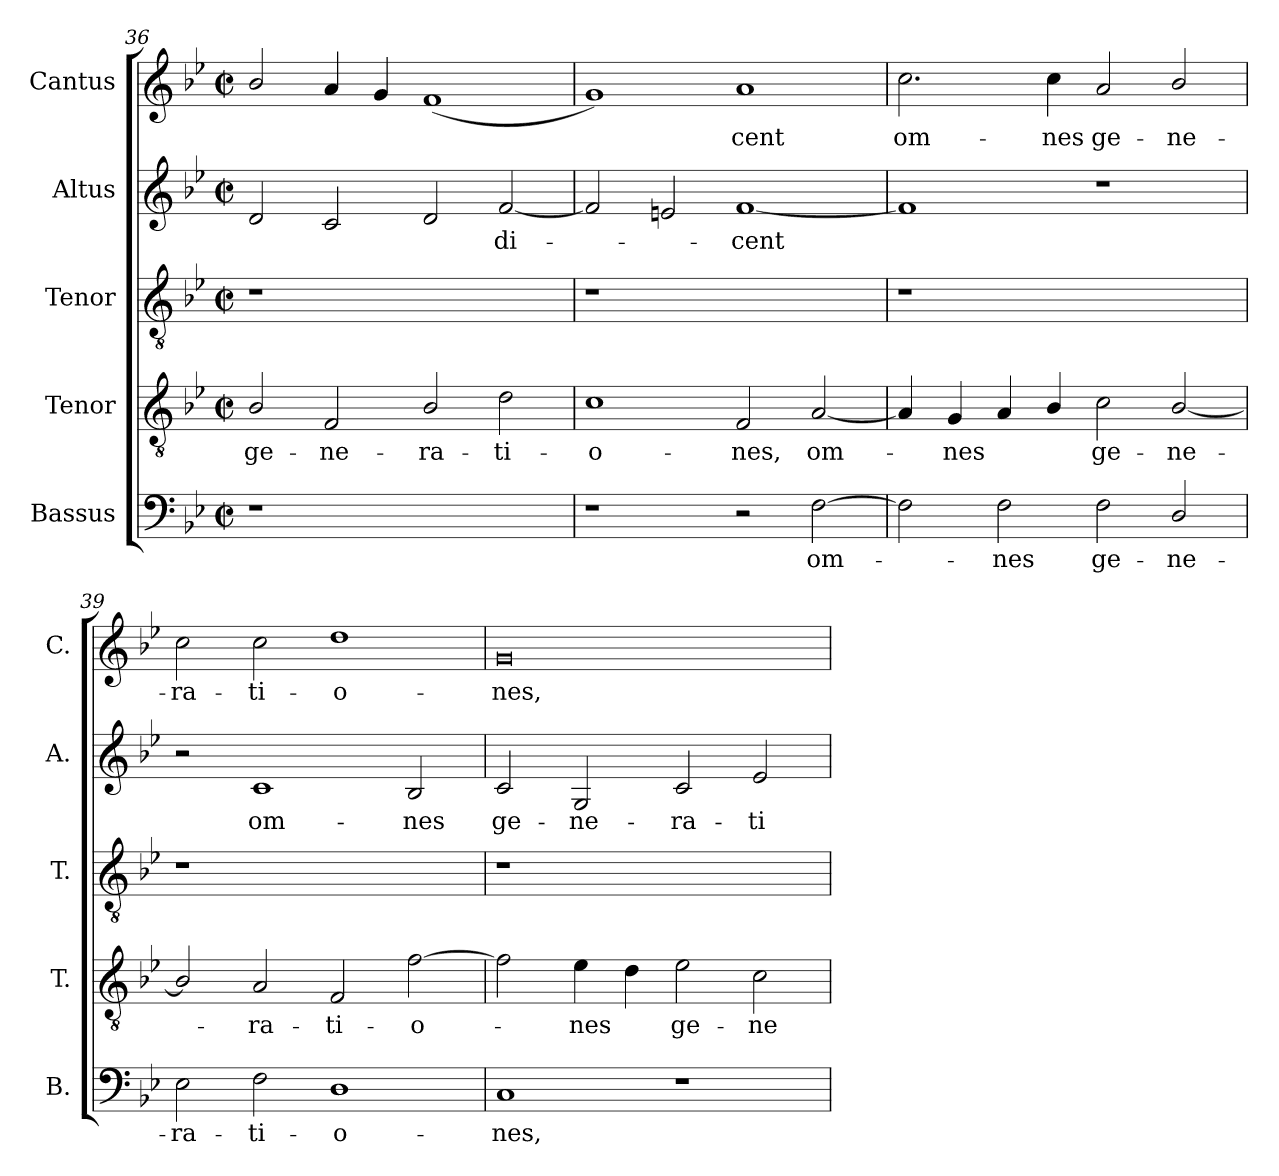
**kern	**text	**kern	**text	**kern	**kern	**text	**kern	**text
*part5	*part5	*part4	*part4	*part3	*part2	*part2	*part1	*part1
*staff5	*staff5	*staff4	*staff4	*staff3	*staff2	*staff2	*staff1	*staff1
*I"Bassus	*	*I"Tenor	*	*I"Tenor	*I"Altus	*	*I"Cantus	*
*I'B.	*	*I'T.	*	*I'T.	*I'A.	*	*I'C.	*
*clefF4	*	*clefGv2	*	*clefGv2	*clefG2	*	*clefG2	*
*	*	*ITrd7c12	*	*ITrd7c12	*	*	*	*
*k[b-e-]	*	*k[b-e-]	*	*k[b-e-]	*k[b-e-]	*	*k[b-e-]	*
*B-:	*	*B-:	*	*B-:	*B-:	*	*B-:	*
*M2/2	*	*M2/2	*	*M2/2	*M2/2	*	*M2/2	*
*met(c|)	*	*met(c|)	*	*met(c|)	*met(c|)	*	*met(c|)	*
=36	=36	=36	=36	=36	=36	=36	=36	=36
!LO:N:vis=1	!	!	!	!	!	!	!	!
!	!	!	!LO:LY:b:color=#000000	!LO:N:vis=1	!	!	!	!
1r	.	2BB-i/	ge-	1r	2di/	.	2b-i/	.
!	!	!	!LO:LY:b:color=#000000	!	!	!	!	!
.	.	2FFi/	-ne-	.	2ci/	.	4ai/	.
.	.	.	.	.	.	.	4gi/	.
!	!	!	!LO:LY:b:color=#000000	!	!	!	!	!
1ryy	.	2BB-i/	-ra-	1ryy	2di/	.	(1fi	.
!	!	!	!LO:LY:b:color=#000000	!	!	!	!	!
!	!	!	!	!	!	!LO:LY:b:color=#000000	!	!
.	.	2Di\	-ti-	.	[<2fi/	di-	.	.
=37	=37	=37	=37	=37	=37	=37	=37	=37
!	!	!	!LO:LY:b:color=#000000	!LO:N:vis=1	!	!	!	!
1r	.	1Ci	-o-	1r	2fi/]	.	1gi)	.
.	.	.	.	.	2ei/	.	.	.
!	!	!	!LO:LY:b:color=#000000	!	!	!	!	!
!	!	!	!	!	!	!LO:LY:b:color=#000000	!	!
!	!	!	!	!	!	!	!	!LO:LY:b:color=#000000
2r	.	2FFi/	-nes,	1ryy	[<1fi	-cent	1ai	-cent
!	!LO:LY:b:color=#000000	!	!	!	!	!	!	!
!	!	!	!LO:LY:b:color=#000000	!	!	!	!	!
[>2Fi\	om-	[<2AAi/	om-	.	.	.	.	.
=38	=38	=38	=38	=38	=38	=38	=38	=38
!	!	!	!	!LO:N:vis=1	!	!	!	!
!	!	!	!	!	!	!	!	!LO:LY:b:color=#000000
2Fi\]	.	4AAi/]	.	1r	1fi]	.	2.cci\	om-
!	!	!	!LO:LY:b:color=#000000	!	!	!	!	!
.	.	4GGi/	-nes	.	.	.	.	.
!	!LO:LY:b:color=#000000	!	!	!	!	!	!	!
2Fi\	-nes	4AAi/	.	.	.	.	.	.
!	!	!	!	!	!	!	!	!LO:LY:b:color=#000000
.	.	4BB-i/	.	.	.	.	4cci\	-nes
!	!LO:LY:b:color=#000000	!	!	!	!	!	!	!
!	!	!	!LO:LY:b:color=#000000	!	!	!	!	!
!	!	!	!	!	!	!	!	!LO:LY:b:color=#000000
2Fi\	ge-	2Ci\	ge-	1ryy	1r	.	2ai/	ge-
!	!LO:LY:b:color=#000000	!	!	!	!	!	!	!
!	!	!	!LO:LY:b:color=#000000	!	!	!	!	!
!	!	!	!	!	!	!	!	!LO:LY:b:color=#000000
2Di/	-ne-	[<2BB-i/	-ne-	.	.	.	2b-i/	-ne-
!!LO:LB:g=z
=39	=39	=39	=39	=39	=39	=39	=39	=39
!	!LO:LY:b:color=#000000	!	!	!LO:N:vis=1	!	!	!	!
!	!	!	!	!	!	!	!	!LO:LY:b:color=#000000
2E-i\	-ra-	2BB-i/]	.	1r	2r	.	2cci\	-ra-
!	!LO:LY:b:color=#000000	!	!	!	!	!	!	!
!	!	!	!LO:LY:b:color=#000000	!	!	!	!	!
!	!	!	!	!	!	!LO:LY:b:color=#000000	!	!
!	!	!	!	!	!	!	!	!LO:LY:b:color=#000000
2Fi\	-ti-	2AAi/	-ra-	.	1ci	om-	2cci\	-ti-
!	!LO:LY:b:color=#000000	!	!	!	!	!	!	!
!	!	!	!LO:LY:b:color=#000000	!	!	!	!	!
!	!	!	!	!	!	!	!	!LO:LY:b:color=#000000
1Di	-o-	2FFi/	-ti-	1ryy	.	.	1ddi	-o-
!	!	!	!LO:LY:b:color=#000000	!	!	!	!	!
!	!	!	!	!	!	!LO:LY:b:color=#000000	!	!
.	.	[>2Fi\	-o-	.	2B-i/	-nes	.	.
=40	=40	=40	=40	=40	=40	=40	=40	=40
!	!LO:LY:b:color=#000000	!	!	!LO:N:vis=1	!	!	!	!
!	!	!	!	!	!	!LO:LY:b:color=#000000	!	!
!	!	!	!	!	!	!	!	!LO:LY:b:color=#000000
1Ci	-nes,	2Fi\]	.	1r	2ci/	ge-	0gi	-nes,
!	!	!	!LO:LY:b:color=#000000	!	!	!	!	!
!	!	!	!	!	!	!LO:LY:b:color=#000000	!	!
.	.	4E-i\	-nes	.	2Gi/	-ne-	.	.
.	.	4Di\	.	.	.	.	.	.
!	!	!	!LO:LY:b:color=#000000	!	!	!	!	!
!	!	!	!	!	!	!LO:LY:b:color=#000000	!	!
1r	.	2E-i\	ge-	1ryy	2ci/	-ra-	.	.
!	!	!	!LO:LY:b:color=#000000	!	!	!	!	!
!	!	!	!	!	!	!LO:LY:b:color=#000000	!	!
.	.	2Ci\	-ne-	.	2e-i/	-ti-	.	.
=	=	=	=	=	=	=	=	=
*-	*-	*-	*-	*-	*-	*-	*-	*-
